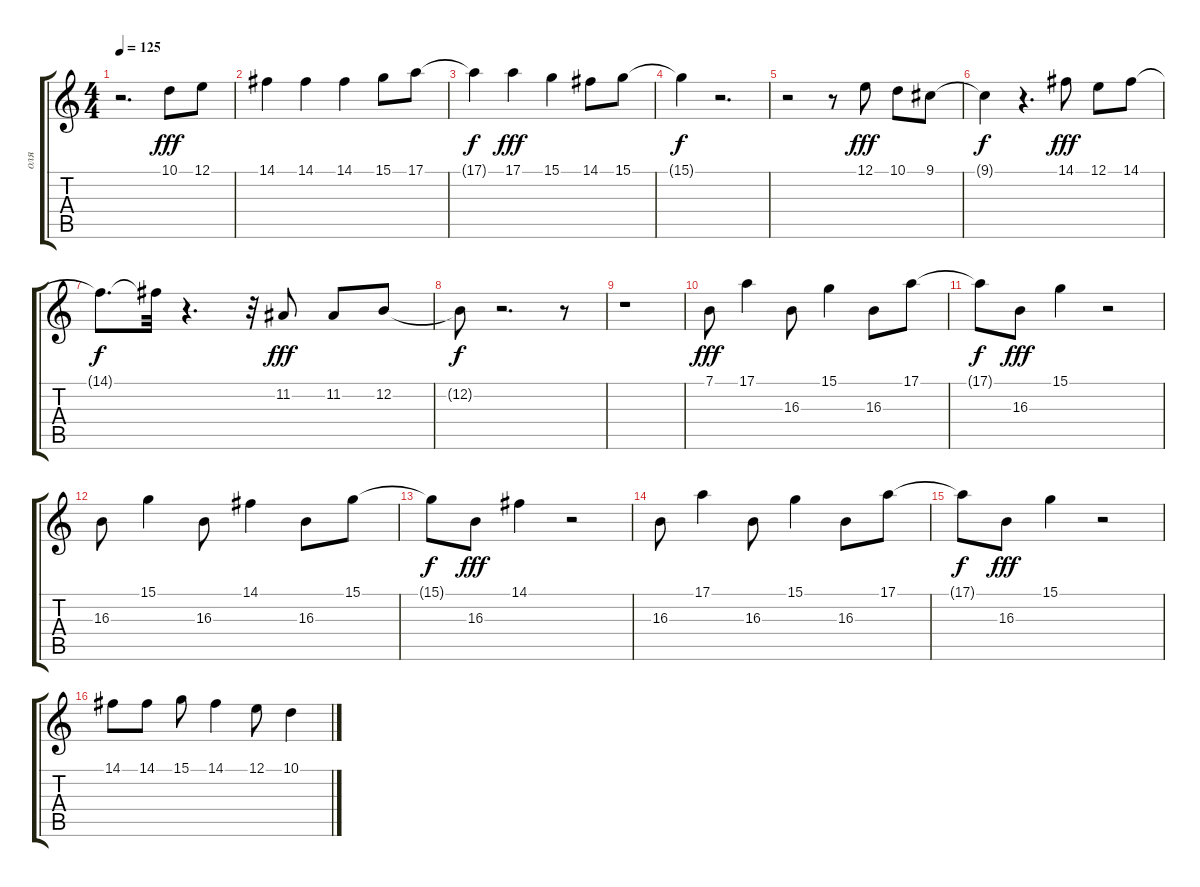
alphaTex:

\track ("оля" "оля") {instrument lead1square}
\staff {score tabs}
\tuning (E4 B3 G3 D3 A2 E2) {hide}
\ts (4 4)
\tempo 125
\clef g2
\ks c
r.2{d dy fff} 10.1.8 12.1.8 |
14.1.4 14.1.4 14.1.4 15.1.8 17.1.8 |
17.1{t}.4{dy f} 17.1.4{dy fff} 15.1.4 14.1.8 15.1.8 |
15.1{t}.4{dy f} r.2{d} |
r.2 r.8 12.1.8{dy fff} 10.1.8 9.1.8 |
9.1{t}.4{dy f} r.4{d} 14.1.8{dy fff} 12.1.8 14.1.8 |
14.1{t}.8{d dy f} 14.1{t}.32 r.4{d} r.32 11.2.8{dy fff} 11.2.8 12.2.8 |
12.2{t}.8{dy f} r.2{d} r.8 |
r.1 |
7.1.8{dy fff} 17.1.4 16.3.8 15.1.4 16.3.8 17.1.8 |
17.1{t}.8{dy f} 16.3.8{dy fff} 15.1.4 r.2 |
16.3.8 15.1.4 16.3.8 14.1.4 16.3.8 15.1.8 |
15.1{t}.8{dy f} 16.3.8{dy fff} 14.1.4 r.2 |
16.3.8 17.1.4 16.3.8 15.1.4 16.3.8 17.1.8 |
17.1{t}.8{dy f} 16.3.8{dy fff} 15.1.4 r.2 |
14.1.8 14.1.8 15.1.8 14.1.4 12.1.8 10.1.4
